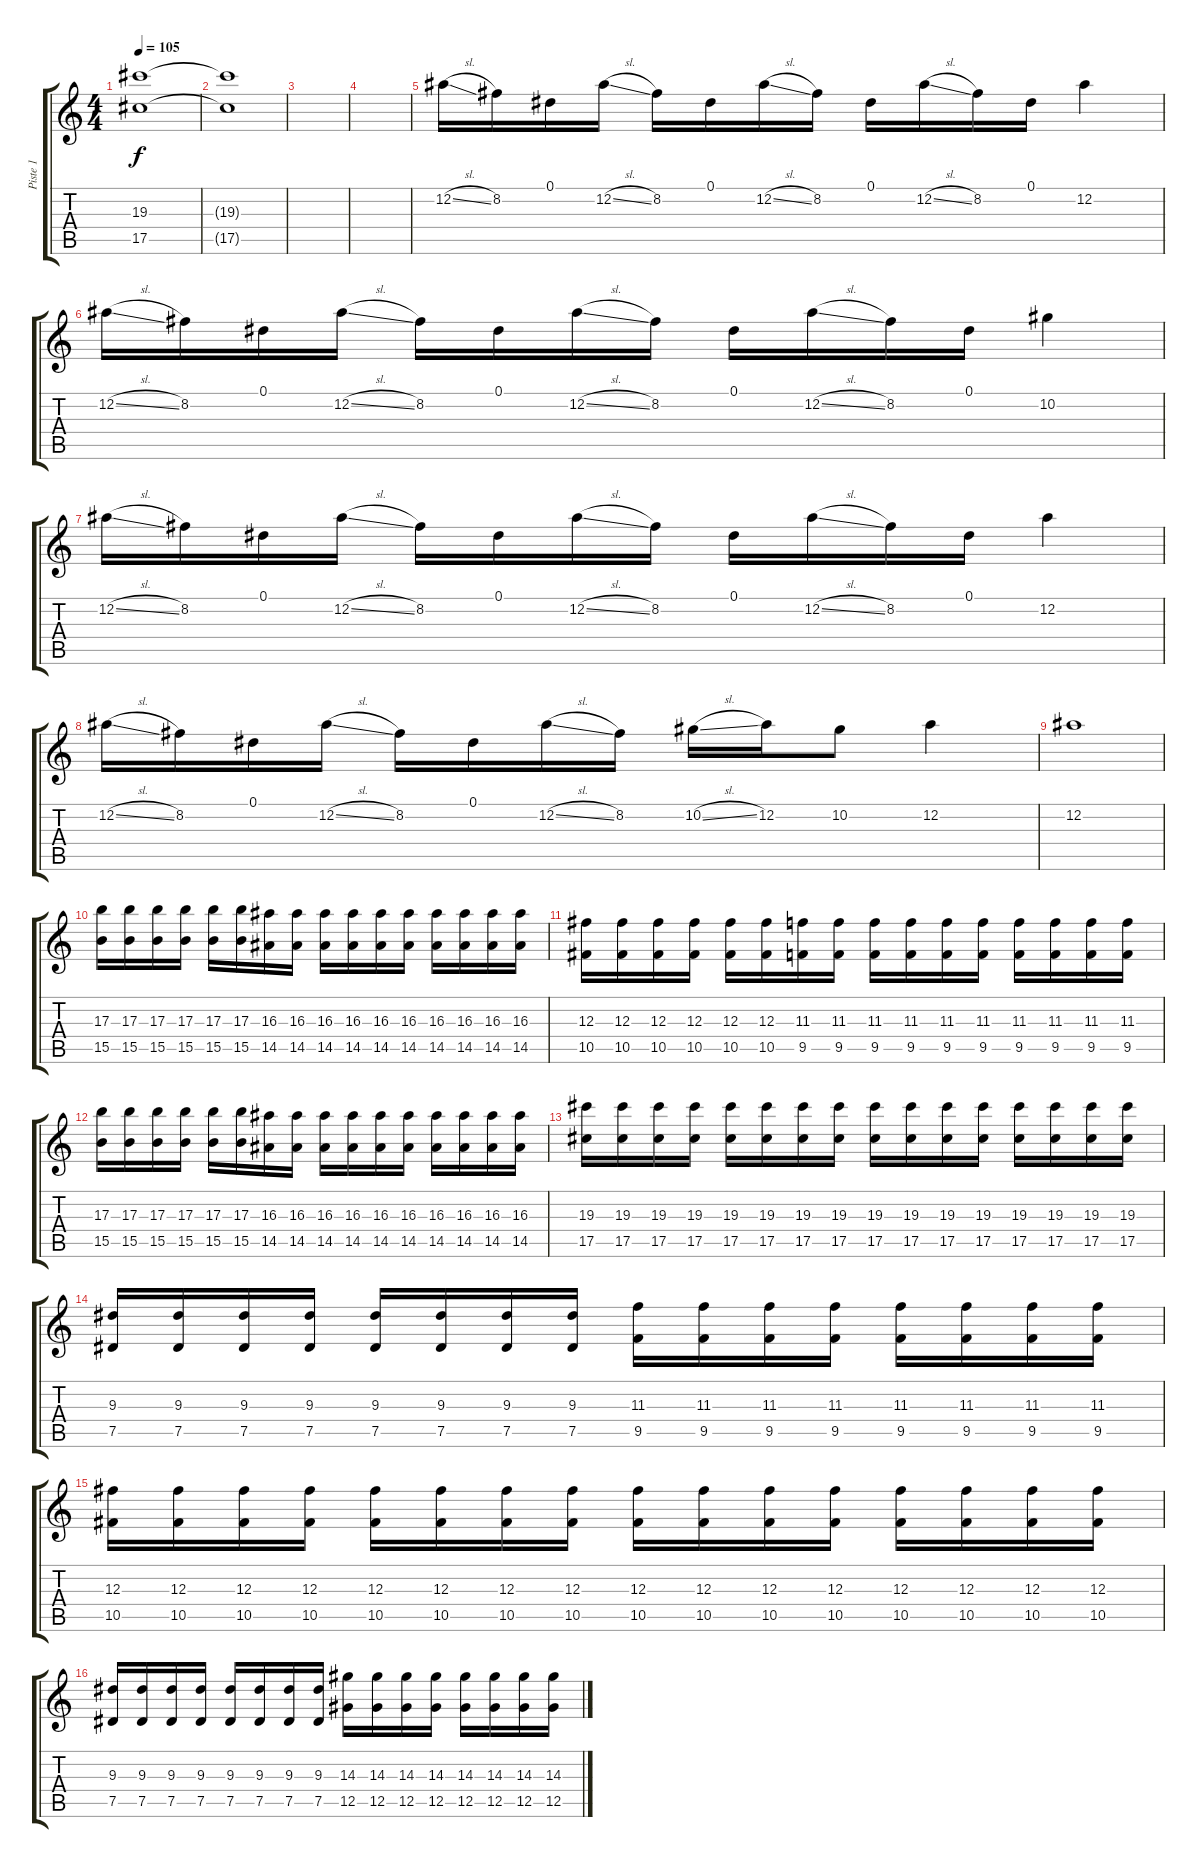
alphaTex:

\track ("Piste 1" "Piste 1") {instrument distortionguitar}
\staff {score tabs}
\tuning (Eb4 Bb3 Gb3 Db3 Ab2 Db2) {hide}
\ts (4 4)
\tempo 105
\clef g2
\ks c
(19.3{t} 17.5{t}).1{dy f} |
(19.3{t} 17.5{t}).1 |
|
|
12.2{sl}.16 8.2.16 0.1.16 12.2{sl}.16 8.2.16 0.1.16 12.2{sl}.16 8.2.16 0.1.16 12.2{sl}.16 8.2.16 0.1.16 12.2.4 |
12.2{sl}.16 8.2.16 0.1.16 12.2{sl}.16 8.2.16 0.1.16 12.2{sl}.16 8.2.16 0.1.16 12.2{sl}.16 8.2.16 0.1.16 10.2.4 |
12.2{sl}.16 8.2.16 0.1.16 12.2{sl}.16 8.2.16 0.1.16 12.2{sl}.16 8.2.16 0.1.16 12.2{sl}.16 8.2.16 0.1.16 12.2.4 |
12.2{sl}.16 8.2.16 0.1.16 12.2{sl}.16 8.2.16 0.1.16 12.2{sl}.16 8.2.16 10.2{sl}.16 12.2.16 10.2.8 12.2.4 |
12.2.1 |
(17.3 15.5).16 (17.3 15.5).16 (17.3 15.5).16 (17.3 15.5).16 (17.3 15.5).16 (17.3 15.5).16 (16.3 14.5).16 (16.3 14.5).16 (16.3 14.5).16 (16.3 14.5).16 (16.3 14.5).16 (16.3 14.5).16 (16.3 14.5).16 (16.3 14.5).16 (16.3 14.5).16 (16.3 14.5).16 |
(12.3 10.5).16 (12.3 10.5).16 (12.3 10.5).16 (12.3 10.5).16 (12.3 10.5).16 (12.3 10.5).16 (11.3 9.5).16 (11.3 9.5).16 (11.3 9.5).16 (11.3 9.5).16 (11.3 9.5).16 (11.3 9.5).16 (11.3 9.5).16 (11.3 9.5).16 (11.3 9.5).16 (11.3 9.5).16 |
(17.3 15.5).16 (17.3 15.5).16 (17.3 15.5).16 (17.3 15.5).16 (17.3 15.5).16 (17.3 15.5).16 (16.3 14.5).16 (16.3 14.5).16 (16.3 14.5).16 (16.3 14.5).16 (16.3 14.5).16 (16.3 14.5).16 (16.3 14.5).16 (16.3 14.5).16 (16.3 14.5).16 (16.3 14.5).16 |
(19.3 17.5).16 (19.3 17.5).16 (19.3 17.5).16 (19.3 17.5).16 (19.3 17.5).16 (19.3 17.5).16 (19.3 17.5).16 (19.3 17.5).16 (19.3 17.5).16 (19.3 17.5).16 (19.3 17.5).16 (19.3 17.5).16 (19.3 17.5).16 (19.3 17.5).16 (19.3 17.5).16 (19.3 17.5).16 |
(9.3 7.5).16 (9.3 7.5).16 (9.3 7.5).16 (9.3 7.5).16 (9.3 7.5).16 (9.3 7.5).16 (9.3 7.5).16 (9.3 7.5).16 (11.3 9.5).16 (11.3 9.5).16 (11.3 9.5).16 (11.3 9.5).16 (11.3 9.5).16 (11.3 9.5).16 (11.3 9.5).16 (11.3 9.5).16 |
(12.3 10.5).16 (12.3 10.5).16 (12.3 10.5).16 (12.3 10.5).16 (12.3 10.5).16 (12.3 10.5).16 (12.3 10.5).16 (12.3 10.5).16 (12.3 10.5).16 (12.3 10.5).16 (12.3 10.5).16 (12.3 10.5).16 (12.3 10.5).16 (12.3 10.5).16 (12.3 10.5).16 (12.3 10.5).16 |
(9.3 7.5).16 (9.3 7.5).16 (9.3 7.5).16 (9.3 7.5).16 (9.3 7.5).16 (9.3 7.5).16 (9.3 7.5).16 (9.3 7.5).16 (14.3 12.5).16 (14.3 12.5).16 (14.3 12.5).16 (14.3 12.5).16 (14.3 12.5).16 (14.3 12.5).16 (14.3 12.5).16 (14.3 12.5).16
